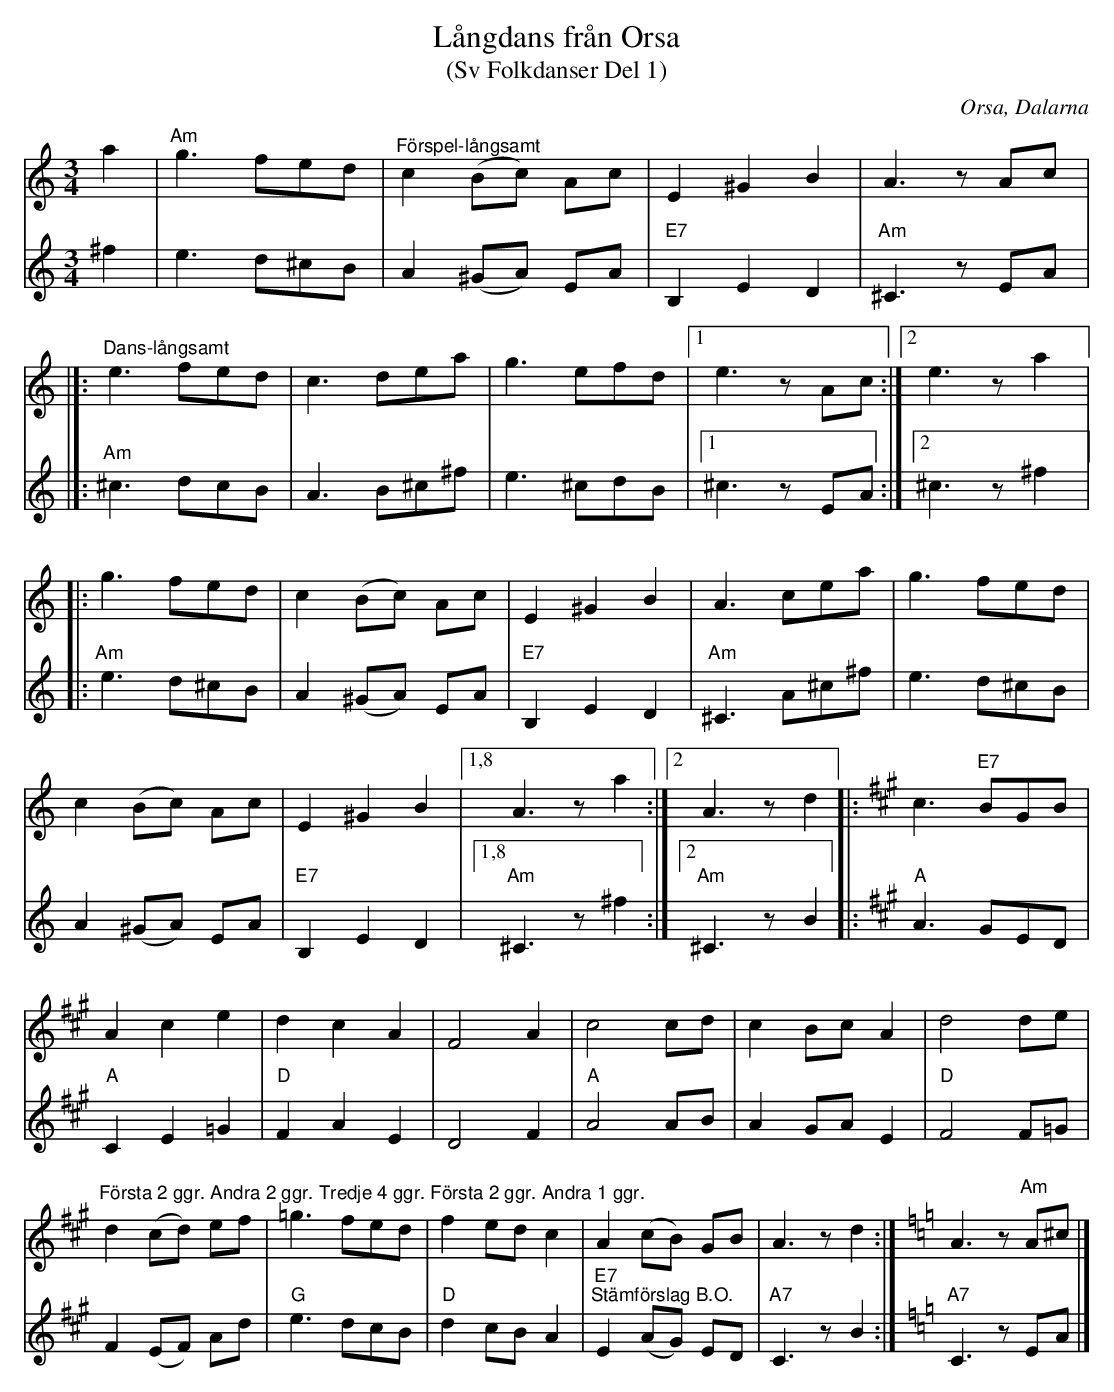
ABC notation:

X:1
T:Långdans från Orsa
T:(Sv Folkdanser Del 1)
O:Orsa, Dalarna
L:1/8
M:3/4
K:Am
V:1
a2 |"Am" g3 fed | "^Förspel-långsamt" c2 (Bc) Ac | E2 ^G2 B2 | A3 z Ac |]:
"^Dans-långsamt" e3 fed | c3 dea | g3 efd |1 e3 z Ac :|2 e3 z a2 |:
g3 fed | c2 (Bc) Ac | E2 ^G2 B2 | A3 cea | g3 fed |
c2 (Bc) Ac | E2 ^G2 B2 |1,8 A3 z a2 :|2 A3 z d2 |:[K:A] c3"E7" BGB |
A2 c2 e2 | d2 c2 A2 | F4 A2 | c4 cd | c2 Bc A2 | d4 de |
"^Första 2 ggr. Andra 2 ggr. Tredje 4 ggr. Första 2 ggr. Andra 1 ggr." d2 (cd) ef | =g3 fed | f2 ed c2 | A2 (cB) GB | A3 z d2 :|[K:C] A3 z"Am" A^c |]
V:2
^f2 | e3 d^cB | A2 (^GA) EA |"E7" B,2 E2 D2 |"Am" ^C3 z EA |]:"Am" ^c3 dcB | A3 B^c^f |
e3 ^cdB |1 ^c3 z EA :|2 ^c3 z ^f2 |:
"Am" e3 d^cB | A2 (^GA) EA |"E7" B,2 E2 D2 | "Am" ^C3 A^c^f | e3 d^cB |
A2 (^GA) EA |"E7" B,2 E2 D2 |1,8"Am" ^C3 z ^f2 :|2"Am" ^C3 z B2 |: [K:A]"A" A3 GED |
"A" C2 E2 =G2 |"D" F2 A2 E2 | D4 F2 |"A" A4 AB | A2 GA E2 |"D" F4 F=G |
 F2 (EF) Ad |"G" e3 dcB |"D" d2 cB A2 | "E7" "^Stämförslag B.O." E2 (AG) ED | "A7"  C3 z B2 :|[K:C]"A7" C3 z EA |]
